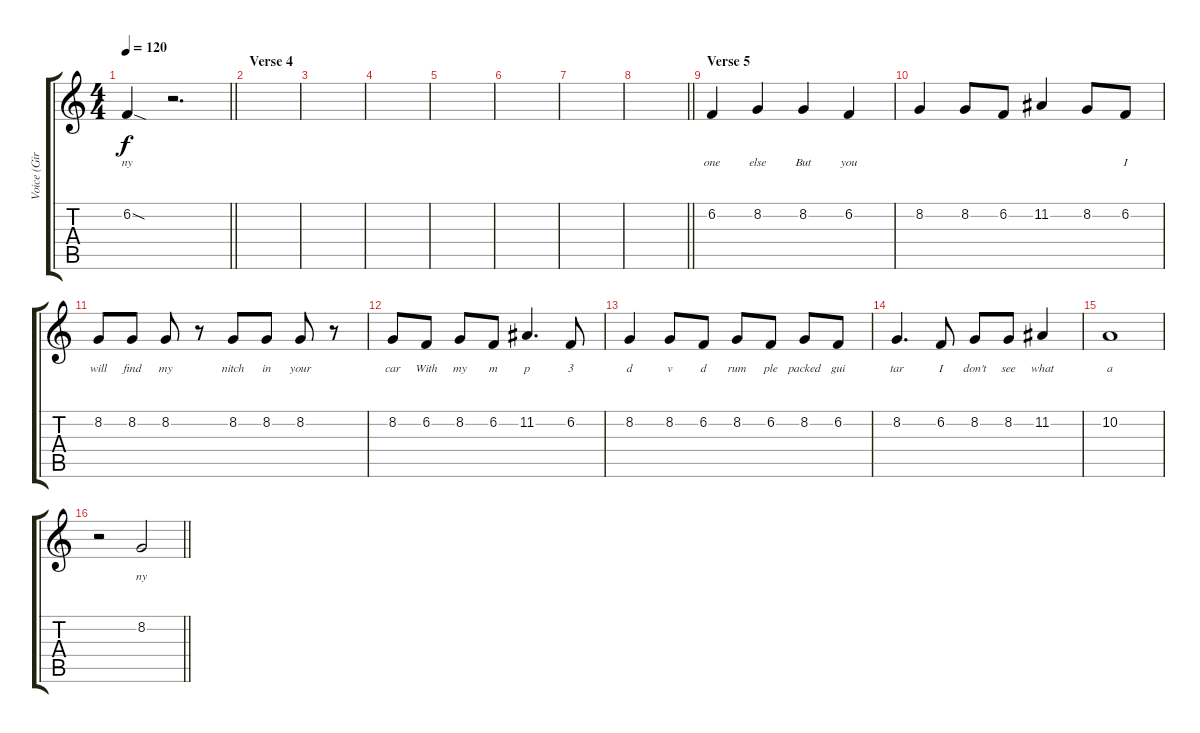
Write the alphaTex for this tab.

\track ("Voice (Girl)" "Voice (Gir") {instrument lead2sawtooth}
\staff {score tabs}
\tuning (E4 B3 G3 D3 A2 E2) {hide}
\ts (4 4)
\tempo 120
\clef g2
\barLineRight lightlight
\ks c
6.2{sod}.4{lyrics (0 "ny") lyrics (1 "") lyrics (2 "") lyrics (3 "") lyrics (4 "") dy f} r.2{d} |
\section ("" "Verse 4")
|
|
|
|
|
|
\barLineRight lightlight
|
\section ("" "Verse 5")
6.2.4{lyrics (0 "one") lyrics (1 "") lyrics (2 "") lyrics (3 "") lyrics (4 "")} 8.2.4{lyrics (0 "else") lyrics (1 "") lyrics (2 "") lyrics (3 "") lyrics (4 "")} 8.2.4{lyrics (0 "But") lyrics (1 "") lyrics (2 "") lyrics (3 "") lyrics (4 "")} 6.2.4{lyrics (0 "you") lyrics (1 "") lyrics (2 "") lyrics (3 "") lyrics (4 "")} |
8.2.4{lyrics (0 "") lyrics (1 "") lyrics (2 "") lyrics (3 "") lyrics (4 "")} 8.2.8{lyrics (0 "") lyrics (1 "") lyrics (2 "") lyrics (3 "") lyrics (4 "")} 6.2.8{lyrics (0 "") lyrics (1 "") lyrics (2 "") lyrics (3 "") lyrics (4 "")} 11.2.4{lyrics (0 "") lyrics (1 "") lyrics (2 "") lyrics (3 "") lyrics (4 "")} 8.2.8{lyrics (0 "") lyrics (1 "") lyrics (2 "") lyrics (3 "") lyrics (4 "")} 6.2.8{lyrics (0 "I") lyrics (1 "") lyrics (2 "") lyrics (3 "") lyrics (4 "")} |
8.2.8{lyrics (0 "will") lyrics (1 "") lyrics (2 "") lyrics (3 "") lyrics (4 "")} 8.2.8{lyrics (0 "find") lyrics (1 "") lyrics (2 "") lyrics (3 "") lyrics (4 "")} 8.2.8{lyrics (0 "my") lyrics (1 "") lyrics (2 "") lyrics (3 "") lyrics (4 "")} r.8 8.2.8{lyrics (0 "nitch") lyrics (1 "") lyrics (2 "") lyrics (3 "") lyrics (4 "")} 8.2.8{lyrics (0 "in") lyrics (1 "") lyrics (2 "") lyrics (3 "") lyrics (4 "")} 8.2.8{lyrics (0 "your") lyrics (1 "") lyrics (2 "") lyrics (3 "") lyrics (4 "")} r.8 |
8.2.8{lyrics (0 "car") lyrics (1 "") lyrics (2 "") lyrics (3 "") lyrics (4 "")} 6.2.8{lyrics (0 "With") lyrics (1 "") lyrics (2 "") lyrics (3 "") lyrics (4 "")} 8.2.8{lyrics (0 "my") lyrics (1 "") lyrics (2 "") lyrics (3 "") lyrics (4 "")} 6.2.8{lyrics (0 "m") lyrics (1 "") lyrics (2 "") lyrics (3 "") lyrics (4 "")} 11.2.4{d lyrics (0 "p") lyrics (1 "") lyrics (2 "") lyrics (3 "") lyrics (4 "")} 6.2.8{lyrics (0 "3") lyrics (1 "") lyrics (2 "") lyrics (3 "") lyrics (4 "")} |
8.2.4{lyrics (0 "d") lyrics (1 "") lyrics (2 "") lyrics (3 "") lyrics (4 "")} 8.2.8{lyrics (0 "v") lyrics (1 "") lyrics (2 "") lyrics (3 "") lyrics (4 "")} 6.2.8{lyrics (0 "d") lyrics (1 "") lyrics (2 "") lyrics (3 "") lyrics (4 "")} 8.2.8{lyrics (0 "rum") lyrics (1 "") lyrics (2 "") lyrics (3 "") lyrics (4 "")} 6.2.8{lyrics (0 "ple") lyrics (1 "") lyrics (2 "") lyrics (3 "") lyrics (4 "")} 8.2.8{lyrics (0 "packed") lyrics (1 "") lyrics (2 "") lyrics (3 "") lyrics (4 "")} 6.2.8{lyrics (0 "gui") lyrics (1 "") lyrics (2 "") lyrics (3 "") lyrics (4 "")} |
8.2.4{d lyrics (0 "tar") lyrics (1 "") lyrics (2 "") lyrics (3 "") lyrics (4 "")} 6.2.8{lyrics (0 "I") lyrics (1 "") lyrics (2 "") lyrics (3 "") lyrics (4 "")} 8.2.8{lyrics (0 "don't") lyrics (1 "") lyrics (2 "") lyrics (3 "") lyrics (4 "")} 8.2.8{lyrics (0 "see") lyrics (1 "") lyrics (2 "") lyrics (3 "") lyrics (4 "")} 11.2.4{lyrics (0 "what") lyrics (1 "") lyrics (2 "") lyrics (3 "") lyrics (4 "")} |
10.2.1{lyrics (0 "a") lyrics (1 "") lyrics (2 "") lyrics (3 "") lyrics (4 "")} |
\barLineRight lightlight
r.2 8.2.2{lyrics (0 "ny") lyrics (1 "") lyrics (2 "") lyrics (3 "") lyrics (4 "")}
